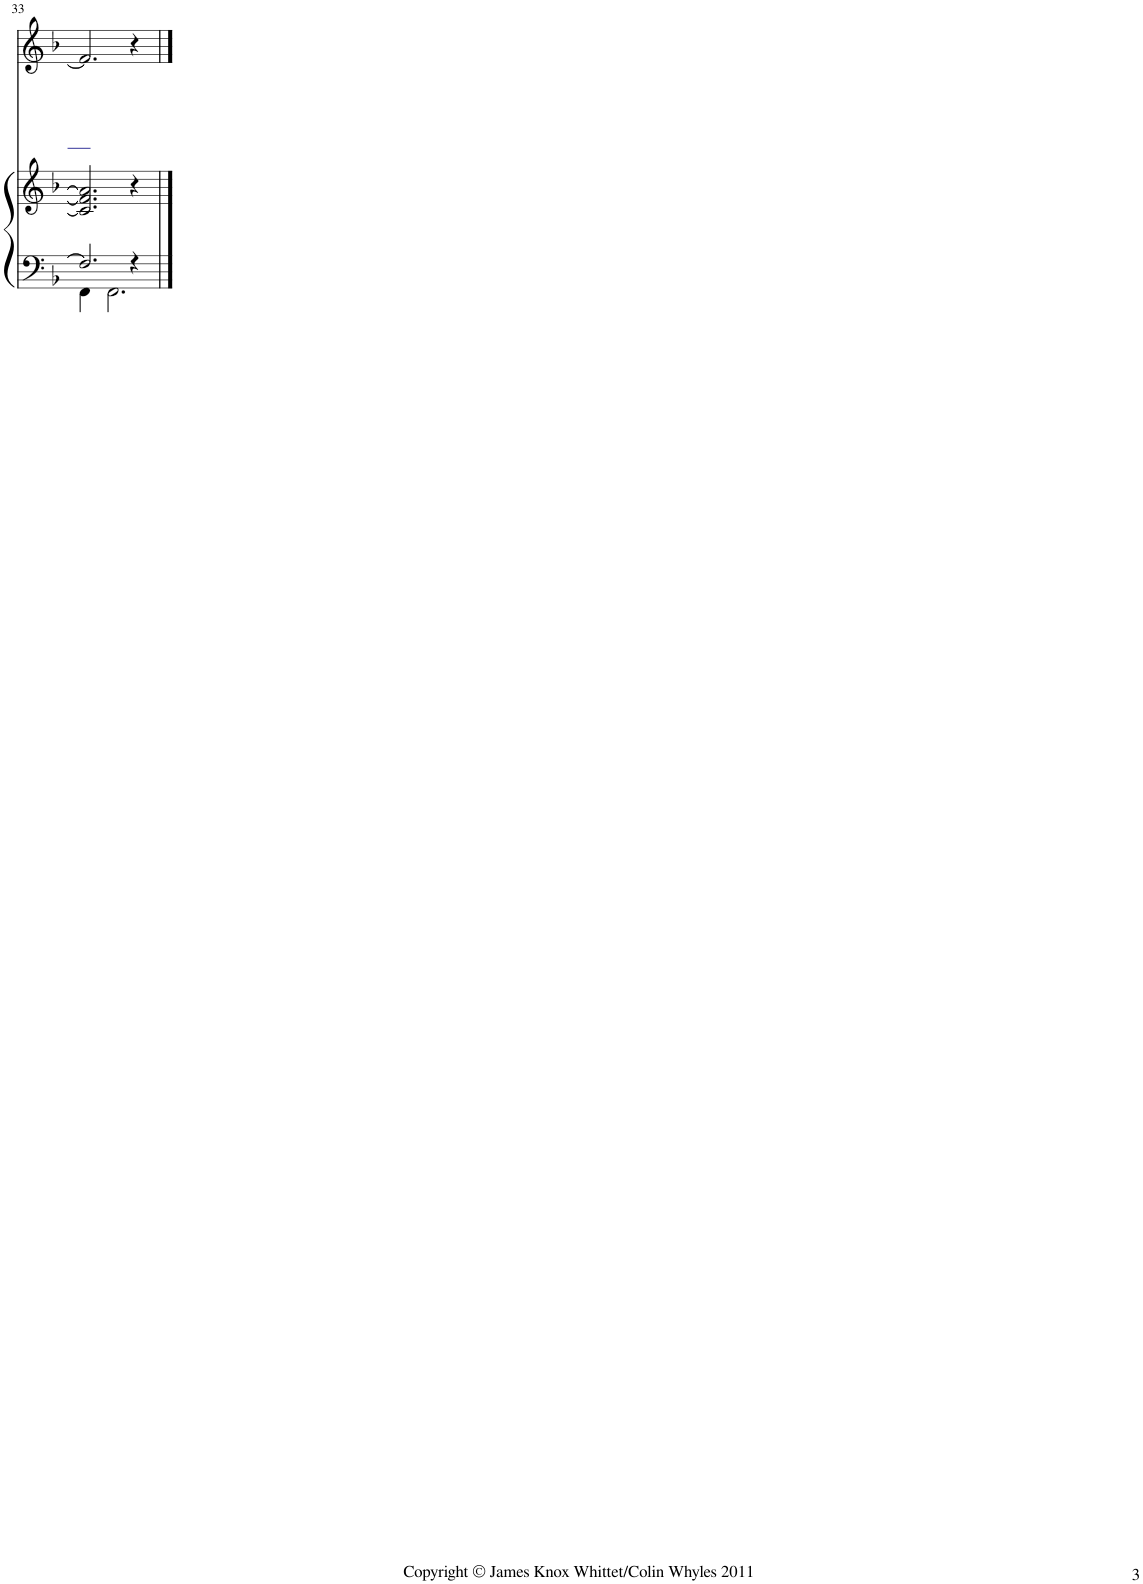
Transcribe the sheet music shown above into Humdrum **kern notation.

**kern	**kern	**kern
*part2	*part2	*part1
*staff3	*staff2	*staff1
*I"Piano	*	*I"Voice
*I'Pno	*	*
!!LO:PB:g=z
*clefF4	*clefG2	*clefG2
*k[b-]	*k[b-]	*k[b-]
*M2/2	*M2/2	*M2/2
=33	=33	=33
*^	*	*
2.F/]	4FF\	2.c/] 2.f/] 2.a/]	2.f/]
.	2.FF\	.	.
4r	.	4r	4r
*v	*v	*	*
==	==	==
*-	*-	*-
